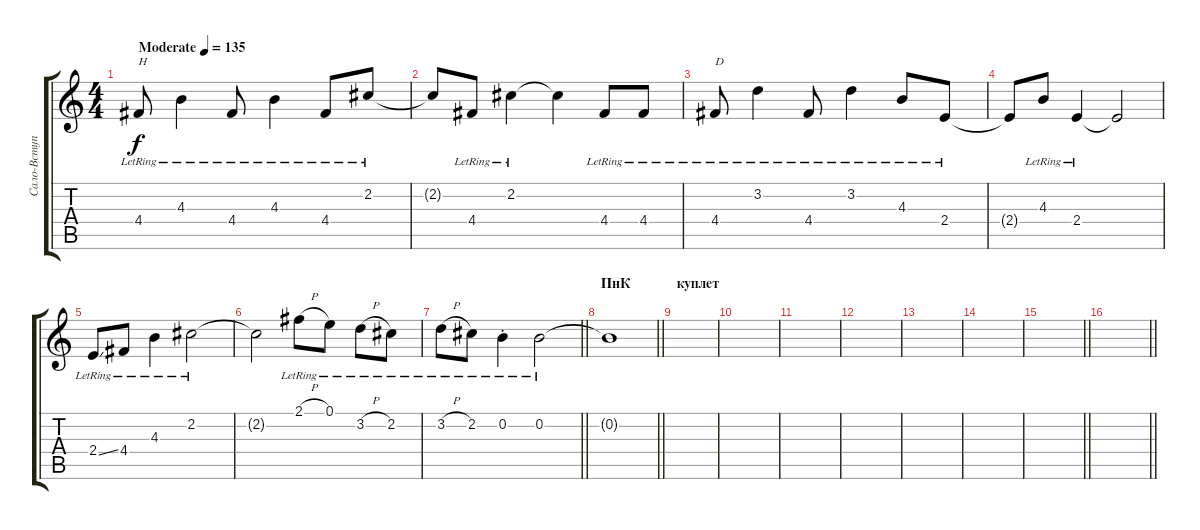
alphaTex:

\track ("Сало-Вступление Overdrive" "Сало-Вступ") {mute instrument electricguitarclean}
\staff {score tabs}
\tuning (E4 B3 G3 D3 A2 E2) {hide}
\ts (4 4)
\tempo (135 "Moderate")
\clef g2
\ks c
4.4{lr}.8{txt "H" dy f instrument electricguitarclean} 4.3{lr}.4 4.4{lr}.8 4.3{lr}.4 4.4{lr}.8 2.2{lr}.8 |
2.2{t}.8 4.4{lr}.8 2.2{lr}.4 2.2{t}.4 4.4{lr}.8 4.4{lr}.8 |
4.4{lr}.8{txt "D"} 3.2{lr}.4 4.4{lr}.8 3.2{lr}.4 4.3{lr}.8 2.4{lr}.8 |
2.4{t}.8 4.3{lr}.8 2.4{lr}.4 2.4{t}.2 |
2.4{ss lr}.8 4.4{lr}.8 4.3{lr}.4 2.2{lr}.2 |
2.2{t}.2 2.1{h lr}.8 0.1{lr}.8 3.2{h lr}.8 2.2{lr}.8 |
\barLineRight lightlight
3.2{h lr}.8 2.2{lr}.8 0.2{st lr}.4 0.2{lr}.2 |
\section ("" "ПнК")
\barLineRight lightlight
0.2{t}.1 |
\section ("" "куплет")
|
|
|
|
|
|
\barLineRight lightlight
|
\barLineRight lightlight
